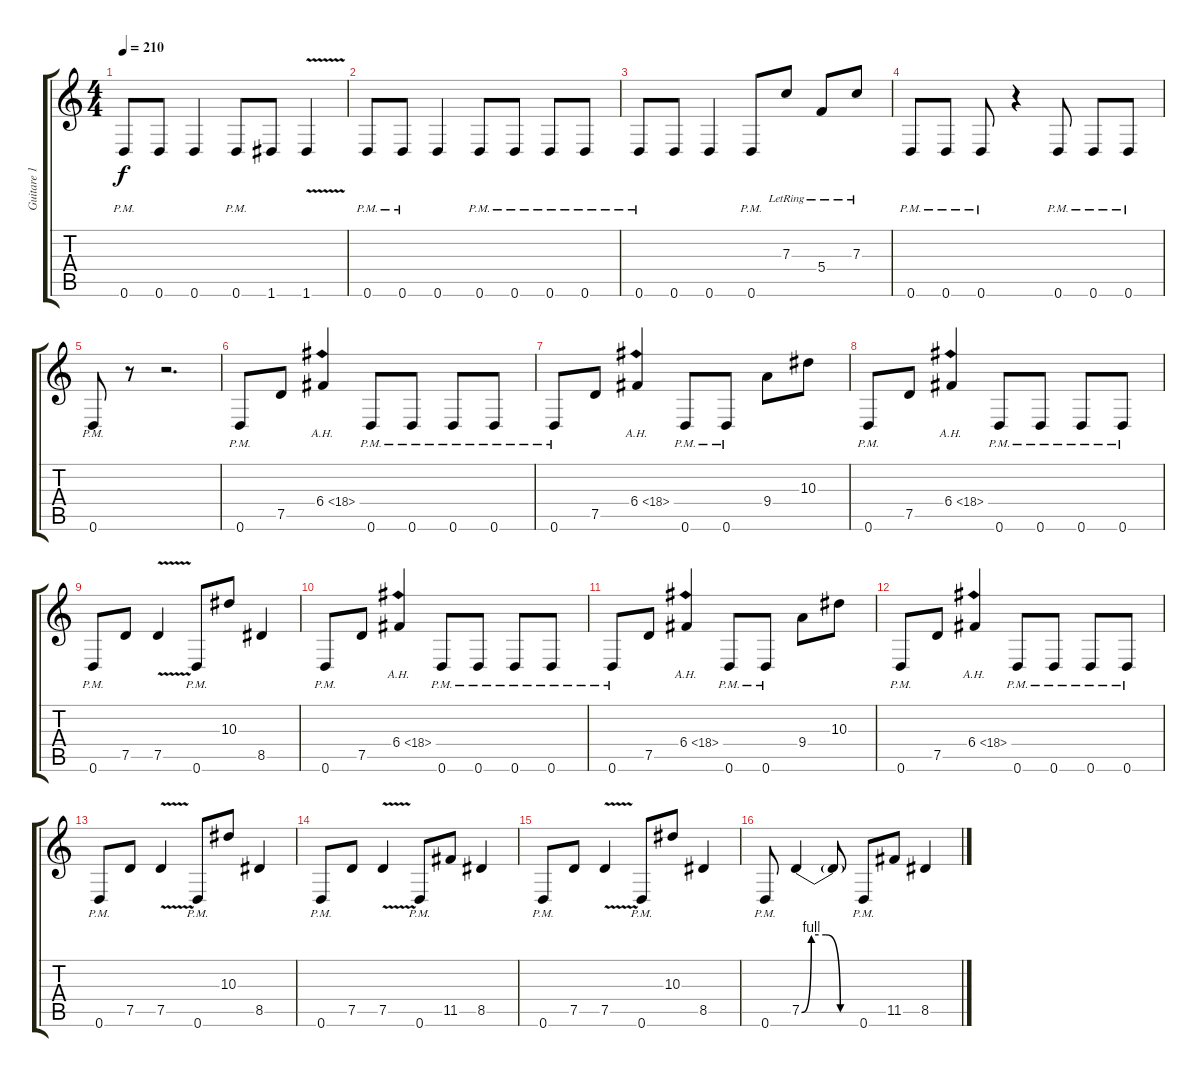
\track ("Guitare 1" "Guitare 1") {instrument distortionguitar}
\staff {score tabs}
\tuning (D4 A3 F3 C3 G2 D2) {hide}
\ts (4 4)
\tempo 210
\clef g2
\ks c
0.6{pm}.8{dy f} 0.6.8 0.6.4 0.6{pm}.8 1.6.8 1.6{v}.4 |
0.6{pm}.8 0.6{pm}.8 0.6.4 0.6{pm}.8 0.6{pm}.8 0.6{pm}.8 0.6{pm}.8 |
0.6{pm}.8 0.6.8 0.6.4 0.6{pm}.8 7.3{lr}.8 5.4{lr}.8 7.3{lr}.8 |
0.6{pm}.8 0.6{pm}.8 0.6{pm}.8 r.4 0.6{pm}.8 0.6{pm}.8 0.6{pm}.8 |
0.6{pm}.8 r.8 r.2{d} |
0.6{pm}.8{volume 16} 7.5.8 6.4{ah 12}.4 0.6{pm}.8 0.6{pm}.8 0.6{pm}.8 0.6{pm}.8 |
0.6{pm}.8 7.5.8 6.4{ah 12}.4 0.6{pm}.8 0.6{pm}.8 9.4.8 10.3.8 |
0.6{pm}.8 7.5.8 6.4{ah 12}.4 0.6{pm}.8 0.6{pm}.8 0.6{pm}.8 0.6{pm}.8 |
0.6{pm}.8 7.5.8 7.5{v}.4 0.6{pm}.8 10.3.8 8.5.4 |
0.6{pm}.8 7.5.8 6.4{ah 12}.4 0.6{pm}.8 0.6{pm}.8 0.6{pm}.8 0.6{pm}.8 |
0.6{pm}.8 7.5.8 6.4{ah 12}.4 0.6{pm}.8 0.6{pm}.8 9.4.8 10.3.8 |
0.6{pm}.8 7.5.8 6.4{ah 12}.4 0.6{pm}.8 0.6{pm}.8 0.6{pm}.8 0.6{pm}.8 |
0.6{pm}.8 7.5.8 7.5{v}.4 0.6{pm}.8 10.3.8 8.5.4 |
0.6{pm}.8 7.5.8 7.5{v}.4 0.6{pm}.8 11.5.8 8.5.4 |
0.6{pm}.8 7.5.8 7.5{v}.4 0.6{pm}.8 10.3.8 8.5.4 |
0.6{pm}.8 7.5{be (custom 0 0 10 4 25 4 40 0 60 0)}.4 7.5{t}.8 0.6{pm}.8 11.5.8 8.5.4
